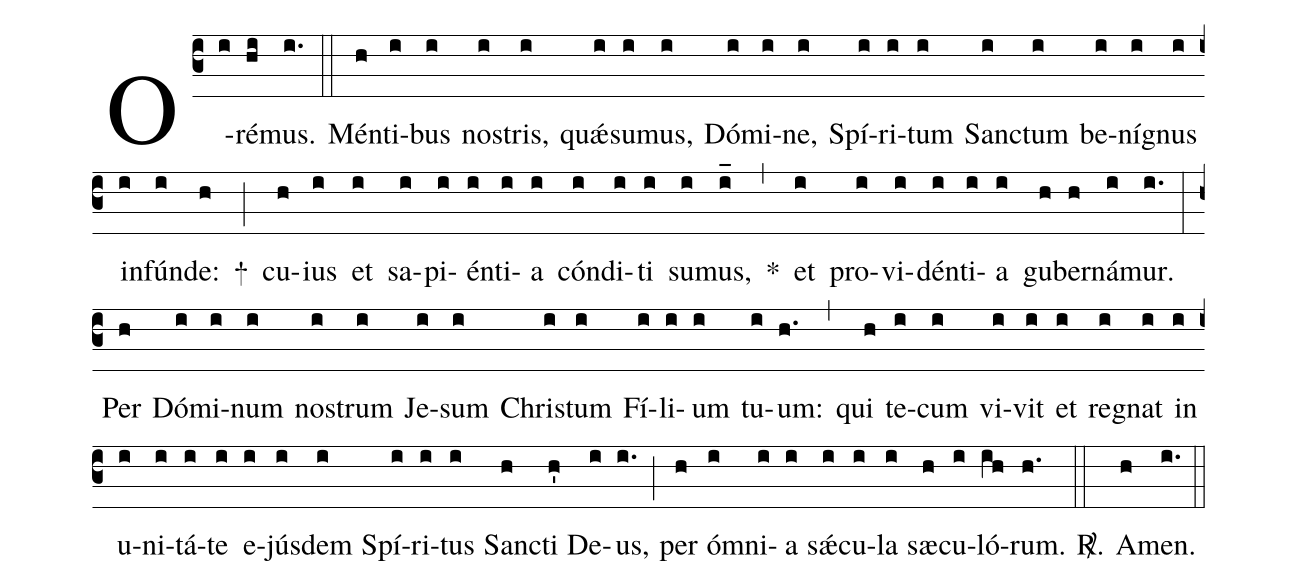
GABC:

%%
(c3)
O(i)ré(hi)mus.(i.) (::)

Mén(h)ti(i)bus(i) nos(i)tris,(i) quǽ(i)su(i)mus,(i) Dó(i)mi(i)ne,(i) Spí(i)ri(i)tum(i) Sanc(i)tum(i) be(i)ní(i)gnus(i) in(i)fún(i)de:(h) +(;)
cu(h)ius(i) et(i) sa(i)pi(i)én(i)ti(i)a(i) cón(i)di(i)ti(i) su(i)mus,(i_) *(,)
et(i) pro(i)vi(i)dén(i)ti(i)a(i) gu(h)ber(h)ná(i)mur.(i.) (:)

Per(h) Dó(i)mi(i)num(i) nos(i)trum(i) Je(i)sum(i) Chris(i)tum(i) Fí(i)li(i)um(i) tu(i)um:(h.) (,)

qui(h) te(i)cum(i) vi(i)vit(i) et(i) reg(i)nat(i) in(i) u(i)ni(i)tá(i)te(i) e(i)jús(i)dem(i)
Spí(i)ri(i)tus(i) San(h)cti(h') De(i)us,(i.) (;)
per(h) óm(i)ni(i)a(i) sǽ(i)cu(i)la(i) sæ(h)cu(i)ló(ih)rum.(h.) <sp>R/</sp>.(::)

A(h)men.(i.) (::)
